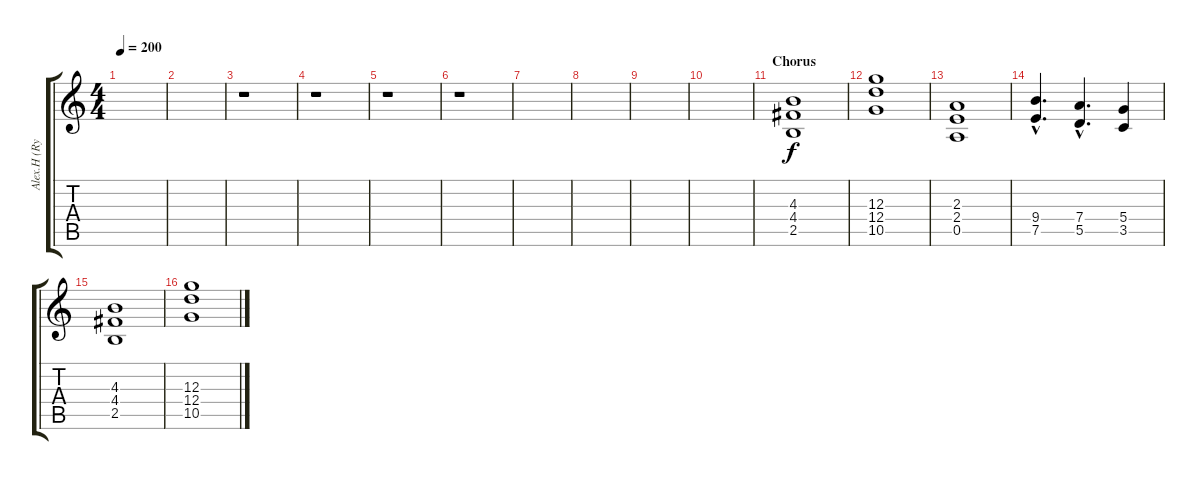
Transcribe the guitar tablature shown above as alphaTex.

\track ("Alex.H (Rythm)" "Alex.H (Ry") {instrument distortionguitar}
\staff {score tabs}
\tuning (E4 B3 G3 D3 A2 E2) {hide}
\ts (4 4)
\tempo 200
\clef g2
\ks c
|
|
r.1 |
r.1 |
r.1 |
r.1 |
|
|
|
|
\section ("" "Chorus")
(4.3 4.4 2.5).1 |
(12.3 12.4 10.5).1 |
(2.3 2.4 0.5).1 |
(9.4{hac} 7.5{hac}).4{d} (7.4{hac} 5.5{hac}).4{d} (5.4 3.5).4 |
(4.3 4.4 2.5).1 |
(12.3 12.4 10.5).1
